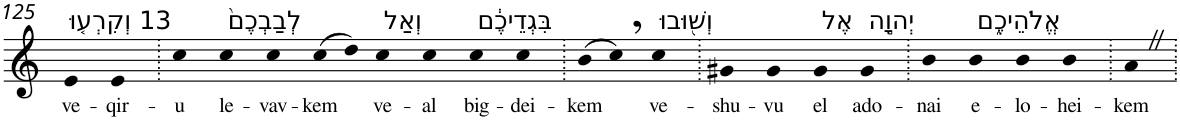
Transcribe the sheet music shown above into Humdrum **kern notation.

**kern	**text
*part1	*part1
*staff1	*staff1
*I"Piano	*
*I'Pno	*
!!LO:PB:g=z
*clefG2	*
*k[]	*
=125	=125
!LO:TX:a:t=13 וְקִרְע֤וּ	!
!	!LO:LY:b
4e	ve-
!	!LO:LY:b
4e	-qir-
=126.	=126.
!	!LO:LY:b
4cc	-u
!LO:TX:a:t=לְבַבְכֶם֙	!
!	!LO:LY:b
4cc	le-
!	!LO:LY:b
4cc	-vav-
!	!LO:LY:b
(>8cc	-kem
8dd)	.
!LO:TX:a:t=וְאַל	!
!	!LO:LY:b
4cc	ve-
!	!LO:LY:b
4cc	-al
!LO:TX:a:t=בִּגְדֵיכֶ֔ם	!
!	!LO:LY:b
4cc	big-
!	!LO:LY:b
4cc	-dei-
=127.	=127.
!	!LO:LY:b
(>8b	-kem
8cc,)	.
!LO:TX:a:t=וְשׁ֖וּבוּ	!
!	!LO:LY:b
4cc	ve-
=128.	=128.
!	!LO:LY:b
4g#X	-shu-
!	!LO:LY:b
4g#	-vu
!LO:TX:a:t=אֶל	!
!	!LO:LY:b
4g#	el
!LO:TX:a:t=יְהוָ֣ה	!
!	!LO:LY:b
4g#	ado-
=129.	=129.
!	!LO:LY:b
4b	-nai
!LO:TX:a:t=אֱלֹהֵיכֶ֑ם	!
!	!LO:LY:b
4b	e-
!	!LO:LY:b
4b	-lo-
!	!LO:LY:b
4b	-hei-
=130.	=130.
!	!LO:LY:b
4aZ	-kem
=.	=.
*-	*-
